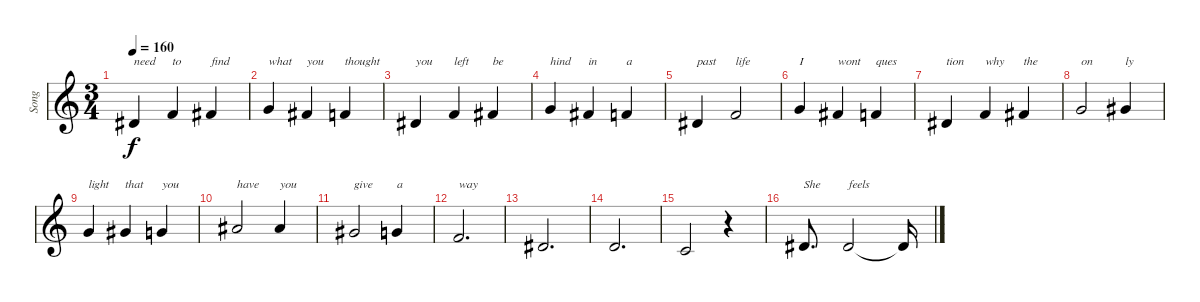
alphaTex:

\track ("Song" "Song") {instrument altosax}
\staff {score}
\tuning (E4 B3 G3 D3 A2 E2) {hide}
\ts (3 4)
\tempo 160
\clef g2
\ks c
4.2.4{txt "need" dy f} 1.1.4{txt "to"} 2.1.4{txt "find"} |
3.1.4{txt "what"} 2.1.4{txt "you"} 1.1.4{txt "thought"} |
4.2.4{txt "you"} 1.1.4{txt "left"} 2.1.4{txt "be"} |
3.1.4{txt "hind"} 2.1.4{txt "in"} 1.1.4{txt "a"} |
4.2.4{txt "past"} 1.1.2{txt "life"} |
3.1.4{txt "I"} 2.1.4{txt "wont"} 1.1.4{txt "ques"} |
4.2.4{txt "tion"} 1.1.4{txt "why"} 2.1.4{txt "the"} |
3.1.2{txt "on"} 4.1.4{txt "ly"} |
3.1.4{txt "light"} 4.1.4{txt "that"} 3.1.4{txt "you"} |
6.1.2{txt "have"} 11.2.4{txt "you"} |
9.2.2{txt "give"} 8.2.4{txt "a"} |
1.1.2{d txt "way"} |
4.2.2{d} |
3.2.2{d} |
1.2.2 r.4 |
4.2.8{d txt "She"} 8.3.2{txt "feels"} 8.3{t}.16
